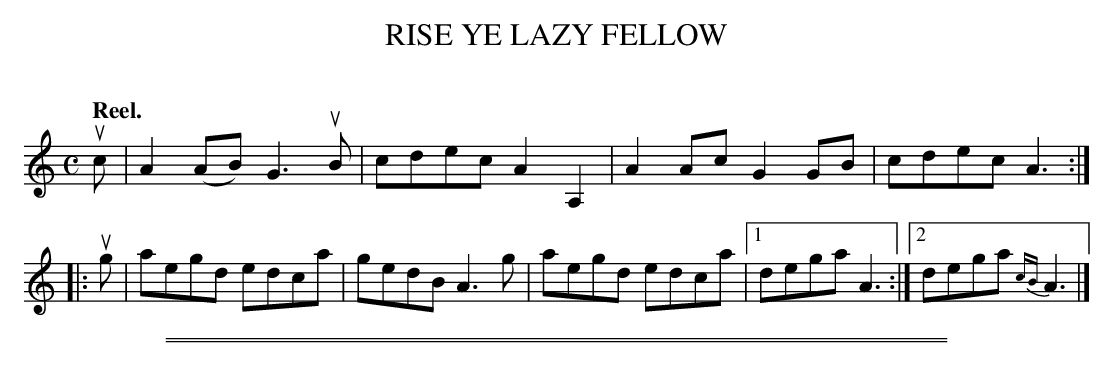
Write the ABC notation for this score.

X:1
T: RISE YE LAZY FELLOW
C:
Q: "Reel."
M: C
L: 1/8
K: Am
uc |\
A2(AB) G3uB | cdec A2A,2 |\
A2Ac G2GB | cdec A3 ::\
ug |\
aegd edca | gedB A3g |\
aegd edca |[1 dega A3 :|[2 dega {cB}A3 |]
